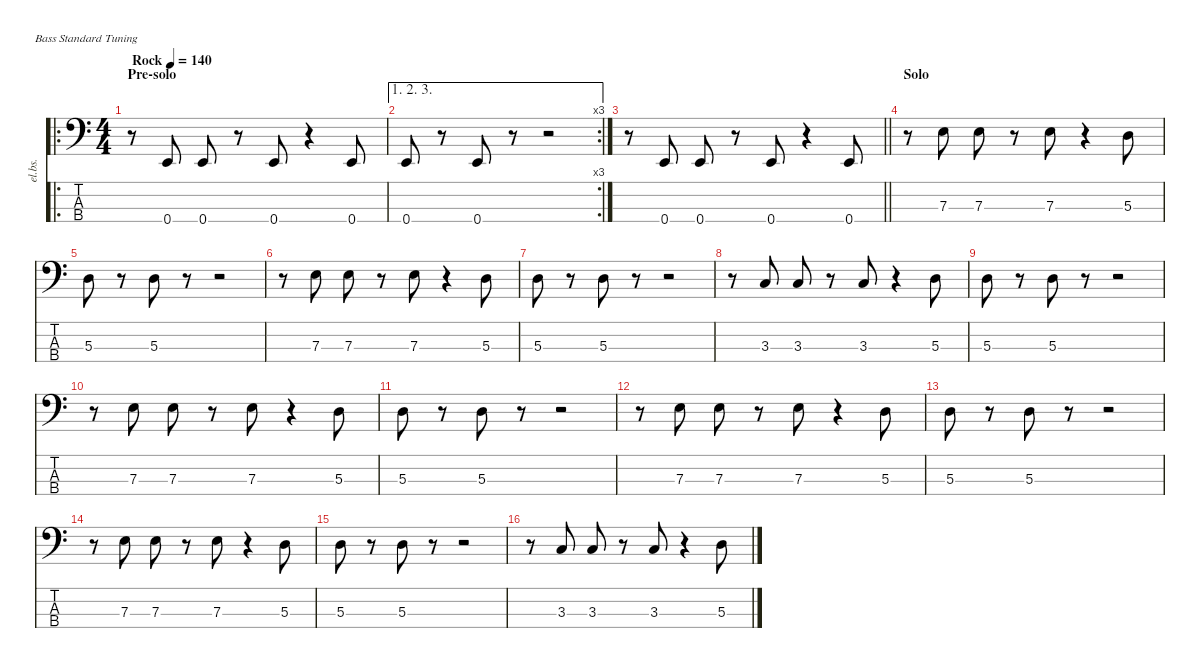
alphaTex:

\defaultSystemsLayout 4
\hideDynamics
\bracketExtendMode nobrackets
\otherSystemsTrackNameOrientation horizontal
\track ("Bass" "el.bs.") {instrument electricbassfinger}
\staff {score tabs}
\tuning (G2 D2 A1 E1)
\ro
\ts (4 4)
\beaming (8 2 2 2 2)
\section ("" "Pre-solo")
\tempo (140 "Rock")
\clef f4
\ks c
r.8{dy f instrument electricbassfinger} 0.4.8 0.4.8 r.8 0.4.8 r.4 0.4.8 |
\ae (1 2 3)
\rc 3
0.4.8 r.8 0.4.8 r.8 r.2 |
\barLineRight lightlight
r.8 0.4.8 0.4.8 r.8 0.4.8 r.4 0.4.8 |
\section ("" "Solo")
r.8 7.3.8 7.3.8 r.8 7.3.8 r.4 5.3.8 |
5.3.8 r.8 5.3.8 r.8 r.2 |
r.8 7.3.8 7.3.8 r.8 7.3.8 r.4 5.3.8 |
5.3.8 r.8 5.3.8 r.8 r.2 |
r.8 3.3.8 3.3.8 r.8 3.3.8 r.4 5.3.8 |
5.3.8 r.8 5.3.8 r.8 r.2 |
r.8 7.3.8 7.3.8 r.8 7.3.8 r.4 5.3.8 |
5.3.8 r.8 5.3.8 r.8 r.2 |
r.8 7.3.8 7.3.8 r.8 7.3.8 r.4 5.3.8 |
5.3.8 r.8 5.3.8 r.8 r.2 |
r.8 7.3.8 7.3.8 r.8 7.3.8 r.4 5.3.8 |
5.3.8 r.8 5.3.8 r.8 r.2 |
r.8 3.3.8 3.3.8 r.8 3.3.8 r.4 5.3.8
